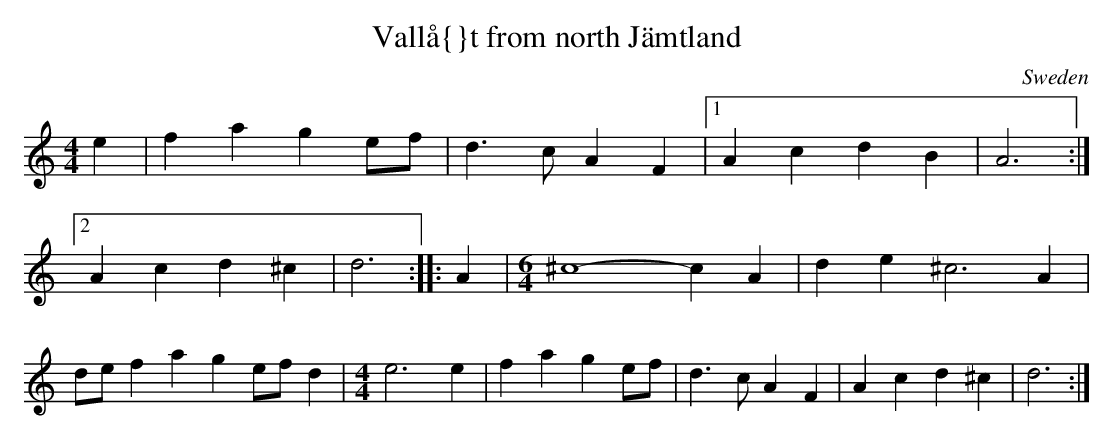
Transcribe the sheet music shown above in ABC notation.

X:1
T:Vall\aa{}t from north J\"amtland
O:Sweden
M:4/4
K:DDor
e2 | f2a2 g2ef | d3c A2F2 \
|1 A2c2 d2B2 | A6 \
:|2 A2c2 d2^c2 | d6 :: A2 |\
M:6/4
^c8-c2 A2 | d2e2 ^c6 A2 | def2 a2g2 ef d2 |\
M:4/4
e6e2 | f2a2g2ef | d3c A2F2 | A2c2d2^c2 | d6 :|**
